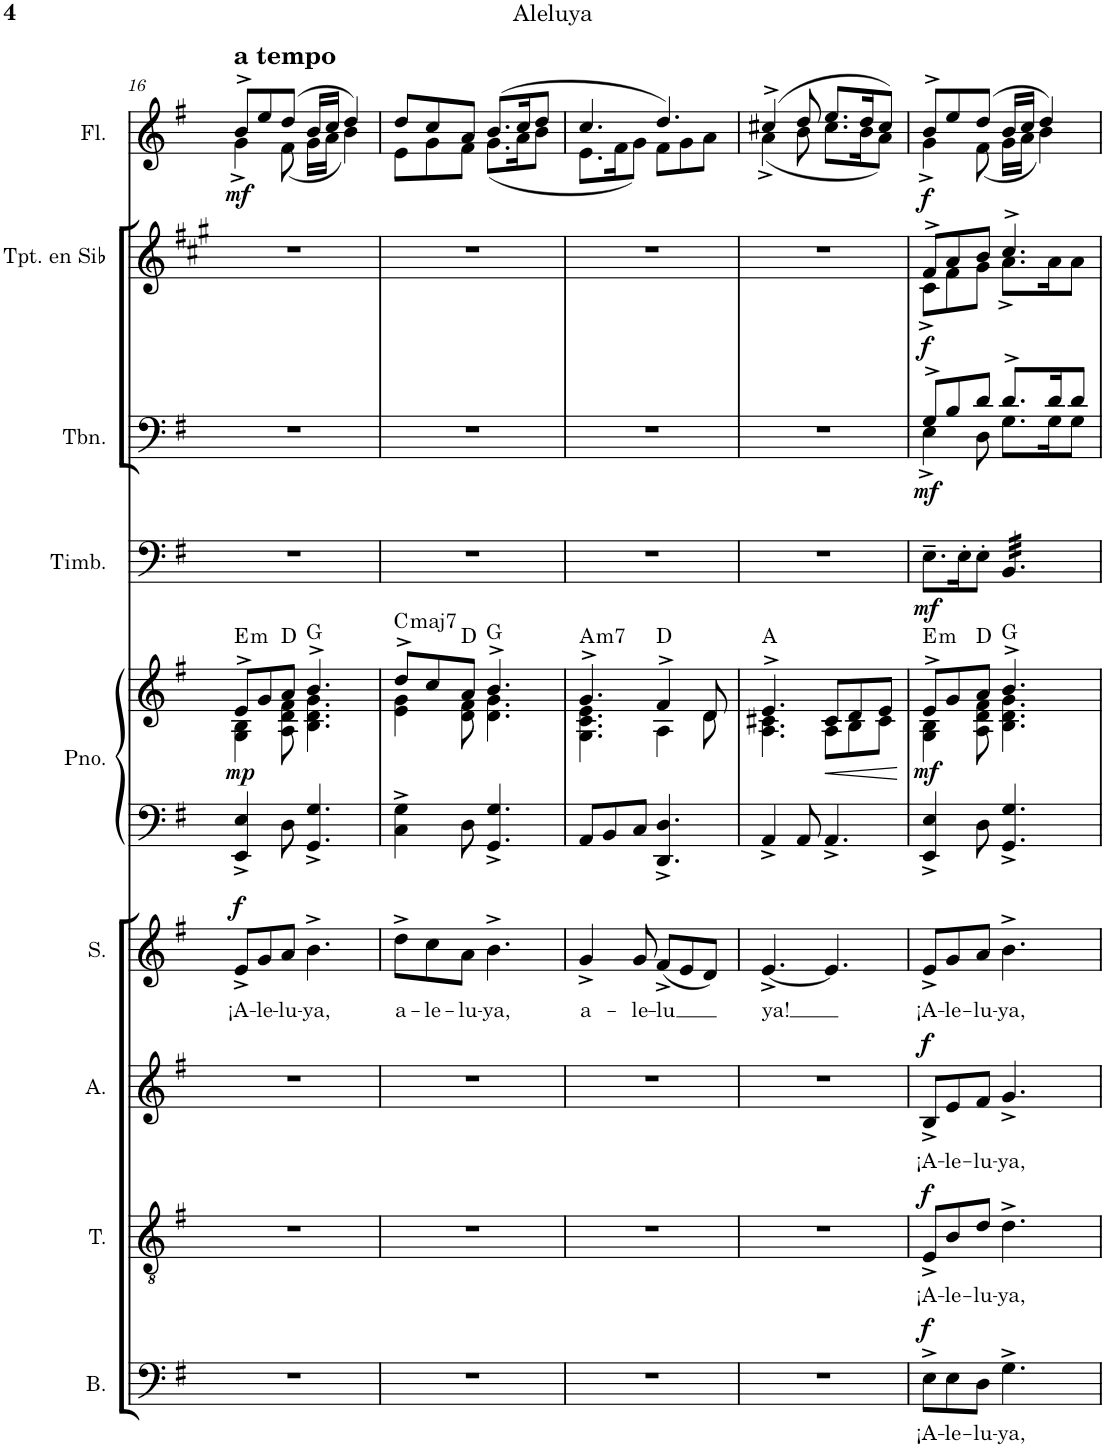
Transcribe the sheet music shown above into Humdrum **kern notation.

**kern	**text	**dynam	**kern	**text	**dynam	**kern	**text	**dynam	**kern	**text	**dynam	**kern	**kern	**dynam	**harte	**kern	**dynam	**kern	**dynam	**kern	**dynam	**kern	**dynam
*part9	*part9	*part9	*part8	*part8	*part8	*part7	*part7	*part7	*part6	*part6	*part6	*part5	*part5	*part5	*part5	*part4	*part4	*part3	*part3	*part2	*part2	*part1	*part1
*staff10	*staff10	*staff10	*staff9	*staff9	*staff9	*staff8	*staff8	*staff8	*staff7	*staff7	*staff7	*staff6	*staff5	*staff5/6	*	*staff4	*staff4	*staff3	*staff3	*staff2	*staff2	*staff1	*staff1
*I"Bajo	*	*	*I"Tenor	*	*	*I"Alto	*	*	*I"Soprano	*	*	*I"Piano	*	*	*	*I"Timbales	*	*I"Trombón	*	*I"Trompeta en Sib	*	*I"Flauta	*
*I'B.	*	*	*I'T.	*	*	*I'A.	*	*	*I'S.	*	*	*I'Pno.	*	*	*	*I'Timb.	*	*I'Tbn.	*	*I'Tpt. en Sib	*	*I'Fl.	*
!!LO:PB:g=z
*clefF4	*	*	*clefGv2	*	*	*clefG2	*	*	*clefG2	*	*	*clefF4	*clefG2	*	*	*clefF4	*	*clefF4	*	*clefG2	*	*clefG2	*
*	*	*	*	*	*	*	*	*	*	*	*	*	*	*	*	*	*	*	*	*Trd1c2	*	*	*
*k[f#]	*	*	*k[f#]	*	*	*k[f#]	*	*	*k[f#]	*	*	*k[f#]	*k[f#]	*	*	*k[f#]	*	*k[f#]	*	*k[f#c#g#]	*	*k[f#]	*
*M6/8	*	*	*M6/8	*	*	*M6/8	*	*	*M6/8	*	*	*M6/8	*M6/8	*	*	*M6/8	*	*M6/8	*	*M6/8	*	*M6/8	*
=16	=16	=16	=16	=16	=16	=16	=16	=16	=16	=16	=16	=16	=16	=16	=16	=16	=16	=16	=16	=16	=16	=16	=16
!	!	!	!	!	!	!	!	!	!	!	!	!	!	!	!	!	!	!	!	!	!	!LO:TX:a:B:t=a tempo	!
!	!	!	!	!	!	!	!	!	!	!LO:LY:b	!LO:DY:a	!	!	!LO:DY:b	!LO:H:kt=m	!	!	!	!	!	!	!	!LO:DY:b
*	*	*	*	*	*	*	*	*	*	*	*	*	*^	*	*	*	*	*	*	*	*	*^	*
2.r	.	.	2.r	.	.	2.r	.	.	8e^/L	¡A-	f	4EE/^ 4E/^	8e^/L	4G\ 4B\	mp	E:min	2.r	.	2.r	.	2.r	.	8b^/L	4g^\	mf
!	!	!	!	!	!	!	!	!	!	!LO:LY:b	!	!	!	!	!	!	!	!	!	!	!	!	!	!	!
.	.	.	.	.	.	.	.	.	8g/	-le-	.	.	8g/	.	.	.	.	.	.	.	.	.	8ee/	.	.
!	!	!	!	!	!	!	!	!	!	!LO:LY:b	!	!	!	!	!	!	!	!	!	!	!	!	!	!	!
.	.	.	.	.	.	.	.	.	8a/J	-lu-	.	8D\	8a/J	8A\ 8d\ 8f#\	.	D:maj	.	.	.	.	.	.	(8dd/J	(8f#\	.
!	!	!	!	!	!	!	!	!	!	!LO:LY:b	!	!	!	!	!	!	!	!	!	!	!	!	!	!	!
.	.	.	.	.	.	.	.	.	4.b^\	-ya,	.	4.GG/^ 4.G/^	4.b^/	4.B\ 4.d\ 4.g\	.	G:maj	.	.	.	.	.	.	16b/LL	16g\LL	.
.	.	.	.	.	.	.	.	.	.	.	.	.	.	.	.	.	.	.	.	.	.	.	16cc/JJ	16a\JJ	.
.	.	.	.	.	.	.	.	.	.	.	.	.	.	.	.	.	.	.	.	.	.	.	4dd/)	4b\)	.
=17	=17	=17	=17	=17	=17	=17	=17	=17	=17	=17	=17	=17	=17	=17	=17	=17	=17	=17	=17	=17	=17	=17	=17	=17	=17
!	!	!	!	!	!	!	!	!	!	!LO:LY:b	!	!	!	!	!	!LO:H:kt=maj7	!	!	!	!	!	!	!	!	!
2.r	.	.	2.r	.	.	2.r	.	.	8dd^\L	a-	.	4C\^ 4G\^	8dd^/L	4e\ 4g\	.	C:maj7	2.r	.	2.r	.	2.r	.	8dd/L	8e\L	.
!	!	!	!	!	!	!	!	!	!	!LO:LY:b	!	!	!	!	!	!	!	!	!	!	!	!	!	!	!
.	.	.	.	.	.	.	.	.	8cc\	-le-	.	.	8cc/	.	.	.	.	.	.	.	.	.	8cc/	8g\	.
!	!	!	!	!	!	!	!	!	!	!LO:LY:b	!	!	!	!	!	!	!	!	!	!	!	!	!	!	!
.	.	.	.	.	.	.	.	.	8a\J	-lu-	.	8D\	8a/J	8d\ 8f#\	.	D:maj	.	.	.	.	.	.	8a/J	8f#\J	.
!	!	!	!	!	!	!	!	!	!	!LO:LY:b	!	!	!	!	!	!	!	!	!	!	!	!	!	!	!
.	.	.	.	.	.	.	.	.	4.b^\	-ya,	.	4.GG/^ 4.G/^	4.b^/	4.d\ 4.g\	.	G:maj	.	.	.	.	.	.	(8.b/L	(8.g\L	.
.	.	.	.	.	.	.	.	.	.	.	.	.	.	.	.	.	.	.	.	.	.	.	16cc/K	16a\K	.
.	.	.	.	.	.	.	.	.	.	.	.	.	.	.	.	.	.	.	.	.	.	.	8dd/J	8b\J	.
=18	=18	=18	=18	=18	=18	=18	=18	=18	=18	=18	=18	=18	=18	=18	=18	=18	=18	=18	=18	=18	=18	=18	=18	=18	=18
!	!	!	!	!	!	!	!	!	!	!LO:LY:b	!	!	!	!	!	!LO:H:kt=m7	!	!	!	!	!	!	!	!	!
2.r	.	.	2.r	.	.	2.r	.	.	4g^/	a-	.	8AA/L	4.g^/	4.G\ 4.c\ 4.e\	.	A:min7	2.r	.	2.r	.	2.r	.	4.cc/	8.e\L	.
.	.	.	.	.	.	.	.	.	.	.	.	8BB/	.	.	.	.	.	.	.	.	.	.	.	.	.
.	.	.	.	.	.	.	.	.	.	.	.	.	.	.	.	.	.	.	.	.	.	.	.	16f#\K	.
!	!	!	!	!	!	!	!	!	!	!LO:LY:b	!	!	!	!	!	!	!	!	!	!	!	!	!	!	!
.	.	.	.	.	.	.	.	.	8g/	-le-	.	8C/J	.	.	.	.	.	.	.	.	.	.	.	8g\J)	.
!	!	!	!	!	!	!	!	!	!	!LO:LY:b	!	!	!	!	!	!	!	!	!	!	!	!	!	!	!
.	.	.	.	.	.	.	.	.	(8f#^/L	-lu	.	4.DD/^ 4.D/^	4f#^/	4A\	.	D:maj	.	.	.	.	.	.	4.dd/)	8f#\L	.
.	.	.	.	.	.	.	.	.	8e/	.	.	.	.	.	.	.	.	.	.	.	.	.	.	8g\	.
.	.	.	.	.	.	.	.	.	8d/J)	.	.	.	8d/	8d\	.	.	.	.	.	.	.	.	.	8a\J	.
=19	=19	=19	=19	=19	=19	=19	=19	=19	=19	=19	=19	=19	=19	=19	=19	=19	=19	=19	=19	=19	=19	=19	=19	=19	=19
!	!	!	!	!	!	!	!	!	!	!LO:LY:b	!	!	!	!	!	!	!	!	!	!	!	!	!	!	!
2.r	.	.	2.r	.	.	2.r	.	.	[4.e^/	ya!	.	4AA^/	4.e^/	4.A\ 4.c#X\	.	A:maj	2.r	.	2.r	.	2.r	.	(4cc#X^/	(4a^\	.
.	.	.	.	.	.	.	.	.	.	.	.	8AA/	.	.	.	.	.	.	.	.	.	.	8dd/	8b\	.
!	!	!	!	!	!	!	!	!	!	!	!	!	!	!	!LO:HP:b	!	!	!	!	!	!	!	!	!	!
.	.	.	.	.	.	.	.	.	4.e/]	.	.	4.AA^/	8c#/L	8A\L	<	.	.	.	.	.	.	.	8.ee/L	8.cc#\L	.
.	.	.	.	.	.	.	.	.	.	.	.	.	8d/	8B\	.	.	.	.	.	.	.	.	.	.	.
.	.	.	.	.	.	.	.	.	.	.	.	.	.	.	.	.	.	.	.	.	.	.	16dd/K	16b\K	.
.	.	.	.	.	.	.	.	.	.	.	.	.	8e/J	8c#\J	.	.	.	.	.	.	.	.	8cc#/J)	8a\J)	.
*	*	*	*	*	*	*	*	*	*	*	*	*	*v	*v	*	*	*	*	*	*	*	*	*v	*v	*
.	.	.	.	.	.	.	.	.	.	.	.	.	.	[	.	.	.	.	.	.	.	.	.
=20	=20	=20	=20	=20	=20	=20	=20	=20	=20	=20	=20	=20	=20	=20	=20	=20	=20	=20	=20	=20	=20	=20	=20
!	!LO:LY:b	!LO:DY:a	!	!LO:LY:b	!LO:DY:a	!	!LO:LY:b	!LO:DY:a	!	!LO:LY:b	!	!	!	!LO:DY:b	!LO:H:kt=m	!	!LO:DY:b	!	!LO:DY:b	!	!LO:DY:b	!	!LO:DY:b
*	*	*	*	*	*	*	*	*	*	*	*	*	*^	*	*	*	*	*^	*	*^	*	*^	*
8E^\L	¡A-	f	8E^/L	¡A-	f	8B^/L	¡A-	f	8e^/L	¡A-	.	4EE/^ 4E/^	8e^/L	4G\ 4B\	mf	E:min	8.E~\L	mf	8G^/L	4E^\	mf	8f#^/L	8c#^\L	f	8b^/L	4g^\	f
!	!LO:LY:b	!	!	!LO:LY:b	!	!	!LO:LY:b	!	!	!LO:LY:b	!	!	!	!	!	!	!	!	!	!	!	!	!	!	!	!	!
8E\	-le-	.	8B/	-le-	.	8e/	-le-	.	8g/	-le-	.	.	8g/	.	.	.	.	.	8B/	.	.	8a/	8f#\	.	8ee/	.	.
.	.	.	.	.	.	.	.	.	.	.	.	.	.	.	.	.	16E'\K	.	.	.	.	.	.	.	.	.	.
!	!LO:LY:b	!	!	!LO:LY:b	!	!	!LO:LY:b	!	!	!LO:LY:b	!	!	!	!	!	!	!	!	!	!	!	!	!	!	!	!	!
8D\J	-lu-	.	8d/J	-lu-	.	8f#/J	-lu-	.	8a/J	-lu-	.	8D\	8a/J	8A\ 8d\ 8f#\	.	D:maj	8E'\J	.	8d/J	8D\	.	8b/J	8g#\J	.	(8dd/J	(8f#\	.
!	!LO:LY:b	!	!	!LO:LY:b	!	!	!LO:LY:b	!	!	!LO:LY:b	!	!	!	!	!	!	!	!	!	!	!	!	!	!	!	!	!
*	*	*	*	*	*	*	*	*	*	*	*	*	*	*	*	*	*tremolo	*	*	*	*	*	*	*	*	*	*
4.G^\	-ya,	.	4.d^\	-ya,	.	4.g^/	-ya,	.	4.b^\	-ya,	.	4.GG/^ 4.G/^	4.b^/	4.B\ 4.d\ 4.g\	.	G:maj	32BB/LLL	.	8.d^/L	8.G\L	.	4.cc#^/	8.a^\L	.	16b/LL	16g\LL	.
.	.	.	.	.	.	.	.	.	.	.	.	.	.	.	.	.	32BB/	.	.	.	.	.	.	.	.	.	.
.	.	.	.	.	.	.	.	.	.	.	.	.	.	.	.	.	32BB/	.	.	.	.	.	.	.	16cc/JJ	16a\JJ	.
.	.	.	.	.	.	.	.	.	.	.	.	.	.	.	.	.	32BB/	.	.	.	.	.	.	.	.	.	.
.	.	.	.	.	.	.	.	.	.	.	.	.	.	.	.	.	32BB/	.	.	.	.	.	.	.	4dd/)	4b\)	.
.	.	.	.	.	.	.	.	.	.	.	.	.	.	.	.	.	32BB/	.	.	.	.	.	.	.	.	.	.
.	.	.	.	.	.	.	.	.	.	.	.	.	.	.	.	.	32BB/	.	16d/K	16G\K	.	.	16a\K	.	.	.	.
.	.	.	.	.	.	.	.	.	.	.	.	.	.	.	.	.	32BB/	.	.	.	.	.	.	.	.	.	.
.	.	.	.	.	.	.	.	.	.	.	.	.	.	.	.	.	32BB/	.	8d/J	8G\J	.	.	8a\J	.	.	.	.
.	.	.	.	.	.	.	.	.	.	.	.	.	.	.	.	.	32BB/	.	.	.	.	.	.	.	.	.	.
.	.	.	.	.	.	.	.	.	.	.	.	.	.	.	.	.	32BB/	.	.	.	.	.	.	.	.	.	.
.	.	.	.	.	.	.	.	.	.	.	.	.	.	.	.	.	32BB/JJJ	.	.	.	.	.	.	.	.	.	.
*	*	*	*	*	*	*	*	*	*	*	*	*	*	*	*	*	*Xtremolo	*	*	*	*	*	*	*	*	*	*
*	*	*	*	*	*	*	*	*	*	*	*	*	*	*	*	*	*	*	*v	*v	*	*	*	*	*v	*v	*
*	*	*	*	*	*	*	*	*	*	*	*	*	*v	*v	*	*	*	*	*	*	*v	*v	*	*	*
=	=	=	=	=	=	=	=	=	=	=	=	=	=	=	=	=	=	=	=	=	=	=	=
*-	*-	*-	*-	*-	*-	*-	*-	*-	*-	*-	*-	*-	*-	*-	*-	*-	*-	*-	*-	*-	*-	*-	*-
